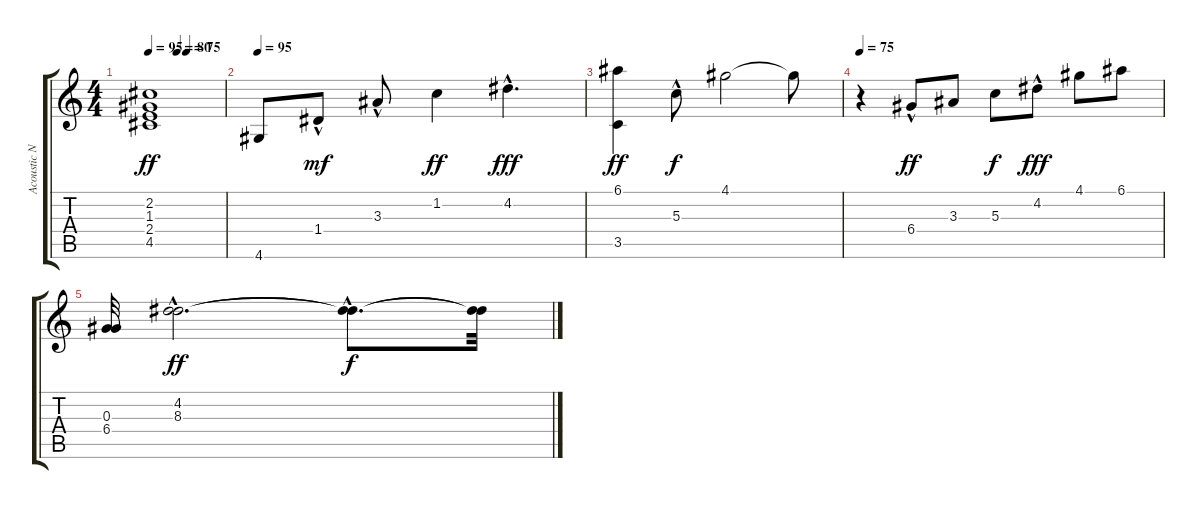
\track ("Acoustic Nylon Guitar" "Acoustic N") {instrument acousticguitarnylon}
\staff {score tabs}
\tuning (E4 B3 G3 D3 A2 E2) {hide}
\ts (4 4)
\tempo 95
\tempo (80 0.375)
\tempo (75 0.5)
\clef g2
\ks c
(2.2 1.3 2.4 4.5).1{dy ff} |
\tempo 95
4.6.8 1.4{hac}.8{dy mf} 3.3{hac}.8 1.2.4{dy ff} 4.2{hac}.4{d dy fff} |
(6.1 3.5).4{dy ff} 5.3{hac}.8{dy f} 4.1.2 4.1{t}.8 |
\tempo 75
r.4 6.4{hac}.8{dy ff} 3.3.8 5.3.8{dy f} 4.2{hac}.8{dy fff} 4.1.8 6.1.8 |
(0.3 6.4).32 (4.2{hac} 8.3{hac}).2{d dy ff} (4.2{hac t} 8.3{hac t}).8{d dy f} (4.2{t} 8.3{t}).32
